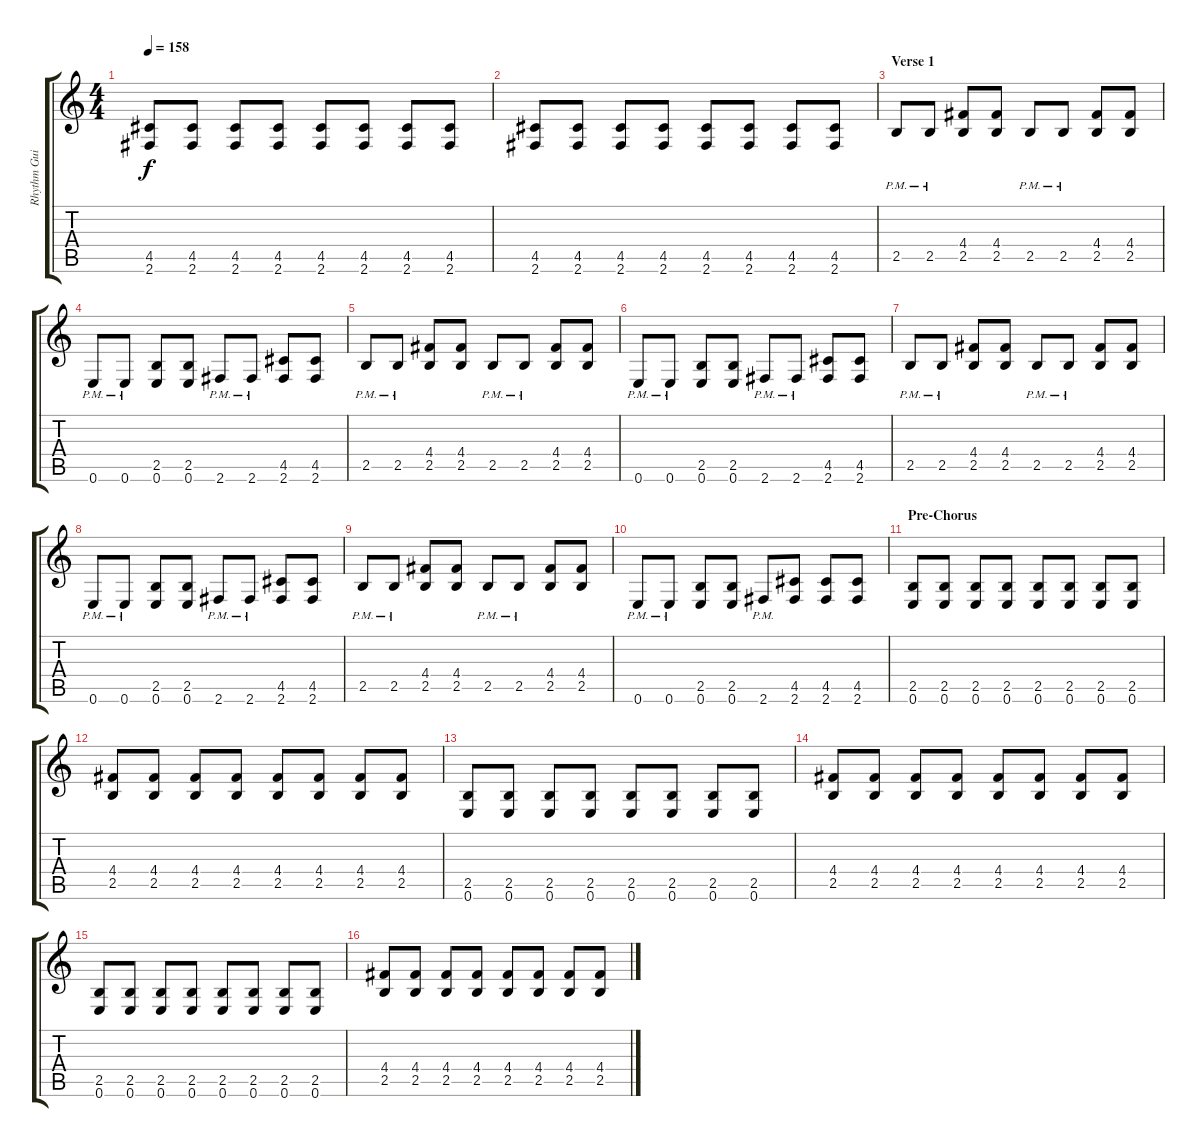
\track ("Rhythm Guitar 2" "Rhythm Gui") {instrument overdrivenguitar}
\staff {score tabs}
\tuning (E4 B3 G3 D3 A2 E2) {hide}
\ts (4 4)
\tempo 158
\clef g2
\ks c
(4.5 2.6).8{dy f} (4.5 2.6).8 (4.5 2.6).8 (4.5 2.6).8 (4.5 2.6).8 (4.5 2.6).8 (4.5 2.6).8 (4.5 2.6).8 |
(4.5 2.6).8 (4.5 2.6).8 (4.5 2.6).8 (4.5 2.6).8 (4.5 2.6).8 (4.5 2.6).8 (4.5 2.6).8 (4.5 2.6).8 |
\section ("" "Verse 1")
2.5{pm}.8 2.5{pm}.8 (4.4 2.5).8 (4.4 2.5).8 2.5{pm}.8 2.5{pm}.8 (4.4 2.5).8 (4.4 2.5).8 |
0.6{pm}.8 0.6{pm}.8 (2.5 0.6).8 (2.5 0.6).8 2.6{pm}.8 2.6{pm}.8 (4.5 2.6).8 (4.5 2.6).8 |
2.5{pm}.8 2.5{pm}.8 (4.4 2.5).8 (4.4 2.5).8 2.5{pm}.8 2.5{pm}.8 (4.4 2.5).8 (4.4 2.5).8 |
0.6{pm}.8 0.6{pm}.8 (2.5 0.6).8 (2.5 0.6).8 2.6{pm}.8 2.6{pm}.8 (4.5 2.6).8 (4.5 2.6).8 |
2.5{pm}.8 2.5{pm}.8 (4.4 2.5).8 (4.4 2.5).8 2.5{pm}.8 2.5{pm}.8 (4.4 2.5).8 (4.4 2.5).8 |
0.6{pm}.8 0.6{pm}.8 (2.5 0.6).8 (2.5 0.6).8 2.6{pm}.8 2.6{pm}.8 (4.5 2.6).8 (4.5 2.6).8 |
2.5{pm}.8 2.5{pm}.8 (4.4 2.5).8 (4.4 2.5).8 2.5{pm}.8 2.5{pm}.8 (4.4 2.5).8 (4.4 2.5).8 |
0.6{pm}.8 0.6{pm}.8 (2.5 0.6).8 (2.5 0.6).8 2.6{pm}.8 (4.5 2.6).8 (4.5 2.6).8 (4.5 2.6).8 |
\section ("" "Pre-Chorus")
(2.5 0.6).8 (2.5 0.6).8 (2.5 0.6).8 (2.5 0.6).8 (2.5 0.6).8 (2.5 0.6).8 (2.5 0.6).8 (2.5 0.6).8 |
(4.4 2.5).8 (4.4 2.5).8 (4.4 2.5).8 (4.4 2.5).8 (4.4 2.5).8 (4.4 2.5).8 (4.4 2.5).8 (4.4 2.5).8 |
(2.5 0.6).8 (2.5 0.6).8 (2.5 0.6).8 (2.5 0.6).8 (2.5 0.6).8 (2.5 0.6).8 (2.5 0.6).8 (2.5 0.6).8 |
(4.4 2.5).8 (4.4 2.5).8 (4.4 2.5).8 (4.4 2.5).8 (4.4 2.5).8 (4.4 2.5).8 (4.4 2.5).8 (4.4 2.5).8 |
(2.5 0.6).8 (2.5 0.6).8 (2.5 0.6).8 (2.5 0.6).8 (2.5 0.6).8 (2.5 0.6).8 (2.5 0.6).8 (2.5 0.6).8 |
(4.4 2.5).8 (4.4 2.5).8 (4.4 2.5).8 (4.4 2.5).8 (4.4 2.5).8 (4.4 2.5).8 (4.4 2.5).8 (4.4 2.5).8
